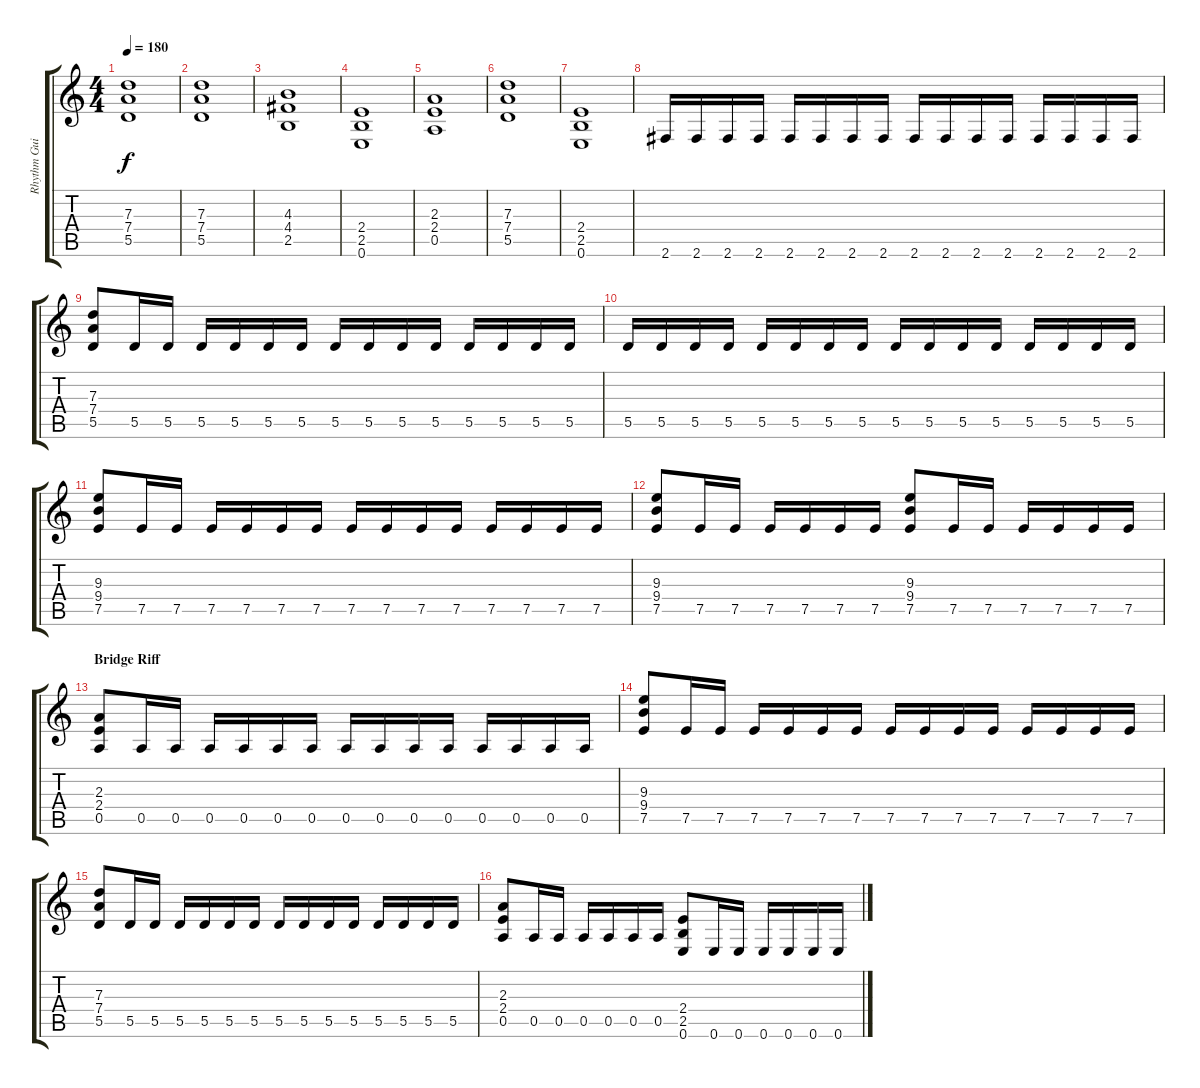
\track ("Rhythm Guitar 2 " "Rhythm Gui") {instrument overdrivenguitar}
\staff {score tabs}
\tuning (E4 B3 G3 D3 A2 E2) {hide}
\ts (4 4)
\tempo 180
\clef g2
\ks c
(7.3 7.4 5.5).1{dy f} |
(7.3 7.4 5.5).1 |
(4.3 4.4 2.5).1 |
(2.4 2.5 0.6).1 |
(2.3 2.4 0.5).1 |
(7.3 7.4 5.5).1 |
(2.4 2.5 0.6).1 |
2.6.16 2.6.16 2.6.16 2.6.16 2.6.16 2.6.16 2.6.16 2.6.16 2.6.16 2.6.16 2.6.16 2.6.16 2.6.16 2.6.16 2.6.16 2.6.16 |
(7.3 7.4 5.5).8 5.5.16 5.5.16 5.5.16 5.5.16 5.5.16 5.5.16 5.5.16 5.5.16 5.5.16 5.5.16 5.5.16 5.5.16 5.5.16 5.5.16 |
5.5.16 5.5.16 5.5.16 5.5.16 5.5.16 5.5.16 5.5.16 5.5.16 5.5.16 5.5.16 5.5.16 5.5.16 5.5.16 5.5.16 5.5.16 5.5.16 |
(9.3 9.4 7.5).8 7.5.16 7.5.16 7.5.16 7.5.16 7.5.16 7.5.16 7.5.16 7.5.16 7.5.16 7.5.16 7.5.16 7.5.16 7.5.16 7.5.16 |
(9.3 9.4 7.5).8 7.5.16 7.5.16 7.5.16 7.5.16 7.5.16 7.5.16 (9.3 9.4 7.5).8 7.5.16 7.5.16 7.5.16 7.5.16 7.5.16 7.5.16 |
\section ("" "Bridge Riff")
(2.3 2.4 0.5).8 0.5.16 0.5.16 0.5.16 0.5.16 0.5.16 0.5.16 0.5.16 0.5.16 0.5.16 0.5.16 0.5.16 0.5.16 0.5.16 0.5.16 |
(9.3 9.4 7.5).8 7.5.16 7.5.16 7.5.16 7.5.16 7.5.16 7.5.16 7.5.16 7.5.16 7.5.16 7.5.16 7.5.16 7.5.16 7.5.16 7.5.16 |
(7.3 7.4 5.5).8 5.5.16 5.5.16 5.5.16 5.5.16 5.5.16 5.5.16 5.5.16 5.5.16 5.5.16 5.5.16 5.5.16 5.5.16 5.5.16 5.5.16 |
(2.3 2.4 0.5).8 0.5.16 0.5.16 0.5.16 0.5.16 0.5.16 0.5.16 (2.4 2.5 0.6).8 0.6.16 0.6.16 0.6.16 0.6.16 0.6.16 0.6.16
